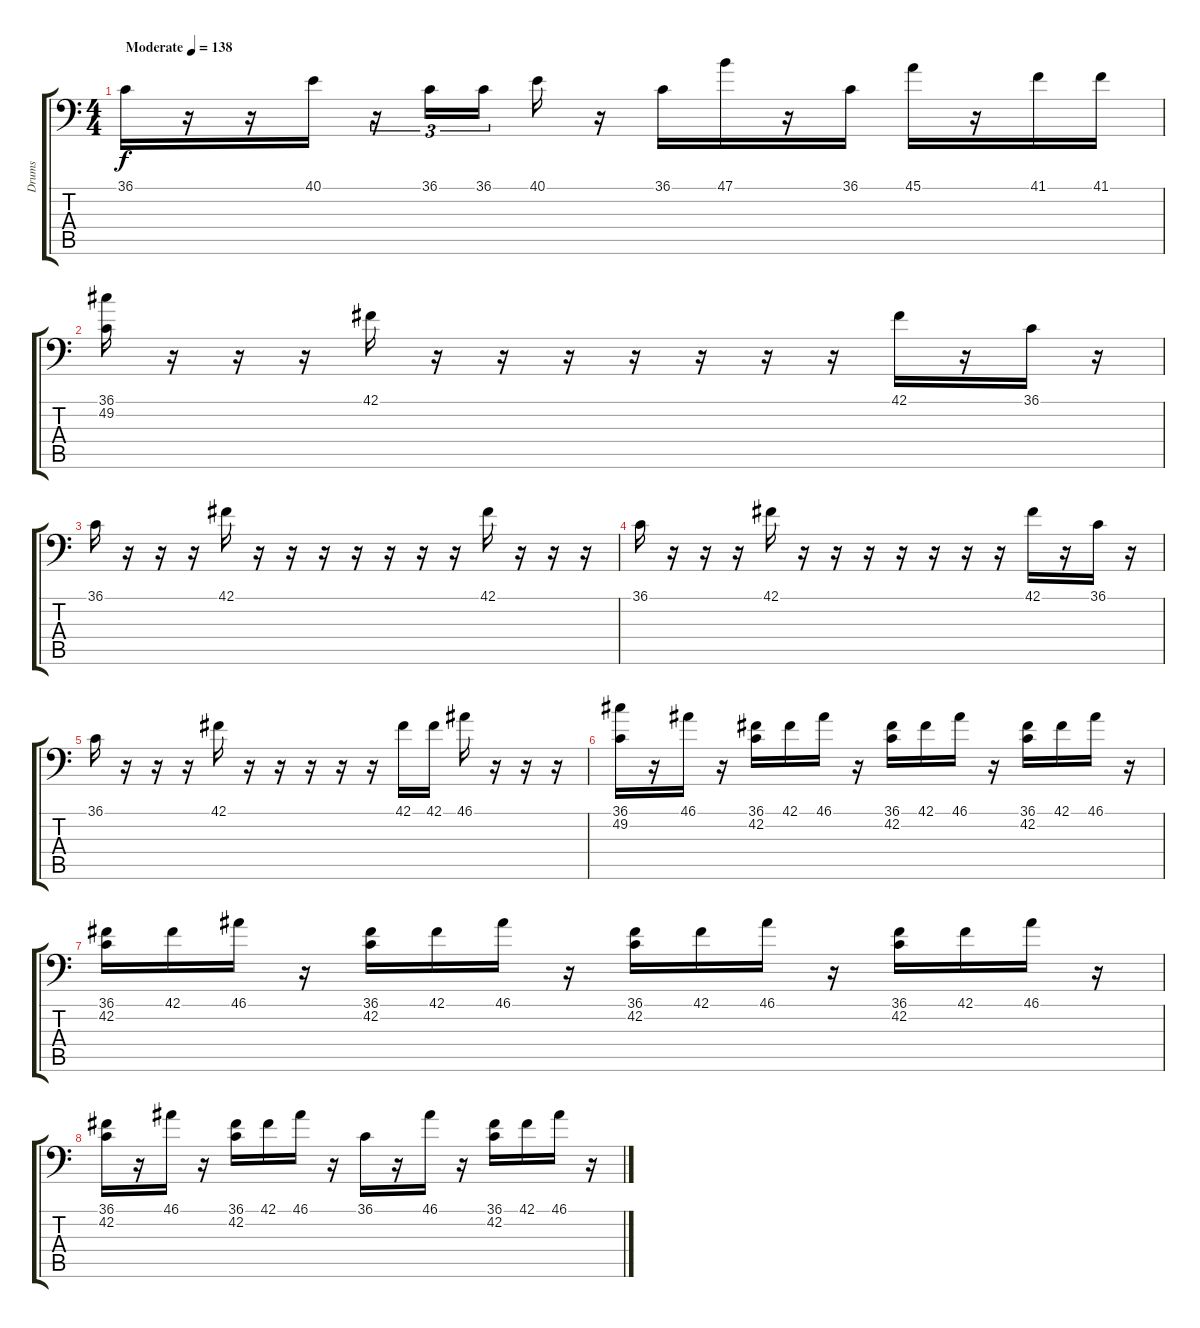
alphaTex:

\track ("Drums" "Drums") {instrument acousticgrandpiano}
\staff {score tabs}
\tuning (C-1 C-1 C-1 C-1 C-1 C-1) {hide}
\ts (4 4)
\tempo (138 "Moderate")
\clef f4
\ks c
36.1.16{dy f instrument acousticgrandpiano} r.16 r.16 40.1.16 r.16{tu (3 2)} 36.1.16{tu (3 2)} 36.1.16{tu (3 2)} 40.1.16 r.16 36.1.16 47.1.16 r.16 36.1.16 45.1.16 r.16 41.1.16 41.1.16 |
(36.1 49.2).16 r.16 r.16 r.16 42.1.16 r.16 r.16 r.16 r.16 r.16 r.16 r.16 42.1.16 r.16 36.1.16 r.16 |
36.1.16 r.16 r.16 r.16 42.1.16 r.16 r.16 r.16 r.16 r.16 r.16 r.16 42.1.16 r.16 r.16 r.16 |
36.1.16 r.16 r.16 r.16 42.1.16 r.16 r.16 r.16 r.16 r.16 r.16 r.16 42.1.16 r.16 36.1.16 r.16 |
36.1.16 r.16 r.16 r.16 42.1.16 r.16 r.16 r.16 r.16 r.16 42.1.16 42.1.16 46.1.16 r.16 r.16 r.16 |
(36.1 49.2).16 r.16 46.1.16 r.16 (36.1 42.2).16 42.1.16 46.1.16 r.16 (36.1 42.2).16 42.1.16 46.1.16 r.16 (36.1 42.2).16 42.1.16 46.1.16 r.16 |
(36.1 42.2).16 42.1.16 46.1.16 r.16 (36.1 42.2).16 42.1.16 46.1.16 r.16 (36.1 42.2).16 42.1.16 46.1.16 r.16 (36.1 42.2).16 42.1.16 46.1.16 r.16 |
(36.1 42.2).16 r.16 46.1.16 r.16 (36.1 42.2).16 42.1.16 46.1.16 r.16 36.1.16 r.16 46.1.16 r.16 (36.1 42.2).16 42.1.16 46.1.16 r.16
